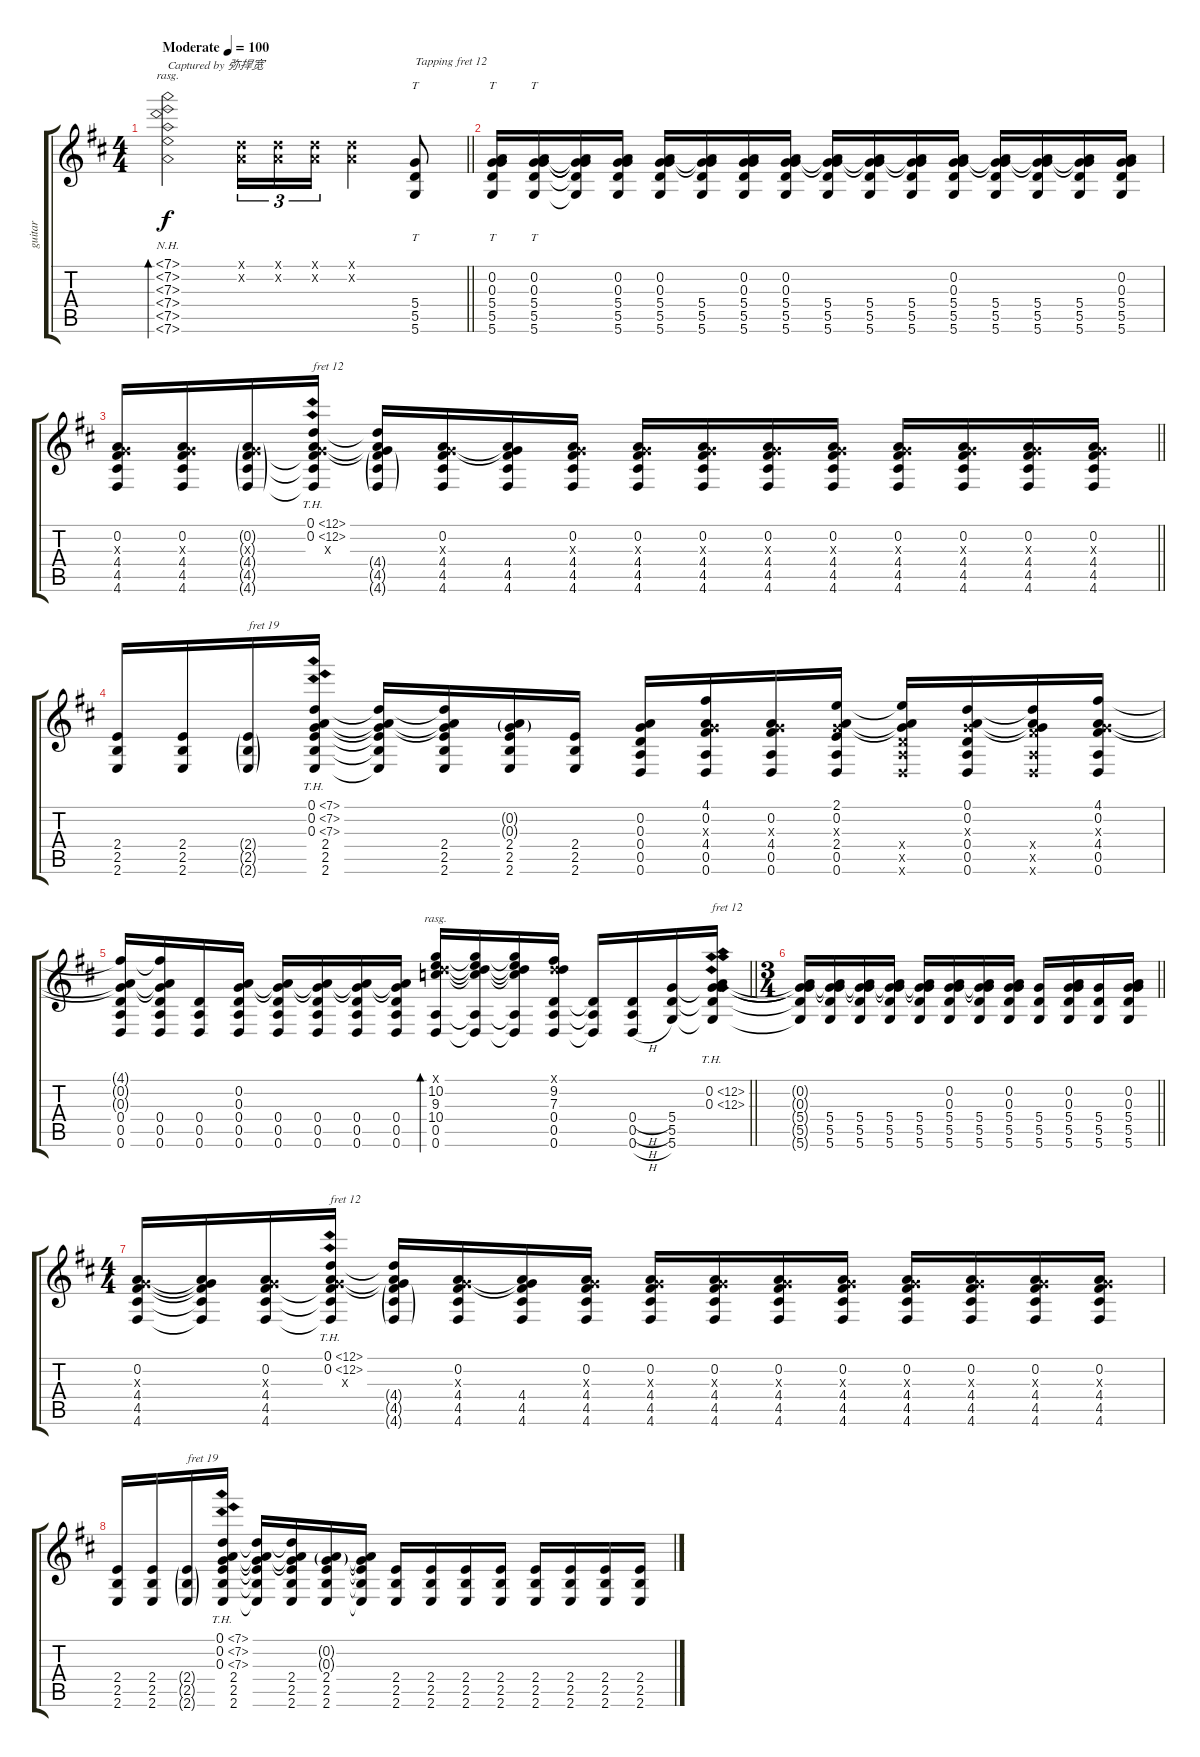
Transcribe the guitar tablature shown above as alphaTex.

\track ("guitar" "guitar") {instrument acousticguitarsteel}
\staff {score tabs}
\tuning (D4 A3 G3 D3 A2 D2) {hide}
\ts (4 4)
\tempo (100 "Moderate")
\clef g2
\barLineRight lightlight
\ks d
(7.1{nh} 7.2{nh} 7.3{nh} 7.4{nh} 7.5{nh} 7.6{nh}).2{bd 120 rasg ii txt "Captured by 弥捍宽" dy f instrument acousticguitarsteel} (0.1{x} 0.2{x}).16{tu (3 2)} (0.1{x} 0.2{x}).16{tu (3 2)} (0.1{x} 0.2{x}).16{tu (3 2)} (0.1{x} 0.2{x}).4 (5.4 5.5 5.6).8{tt txt "Tapping fret 12"} |
(0.2 0.3 5.4 5.5 5.6).16{tt} (0.2 0.3 5.4 5.5 5.6).16{tt} (0.2{t} 0.3{t} 5.4{t} 5.5{t} 5.6{t}).16 (0.2 0.3 5.4 5.5 5.6).16 (0.2 0.3 5.4 5.5 5.6).16 (0.2{t} 0.3{t} 5.4 5.5 5.6).16 (0.2 0.3 5.4 5.5 5.6).16 (0.2 0.3 5.4 5.5 5.6).16 (0.2{t} 0.3{t} 5.4 5.5 5.6).16 (0.2{t} 0.3{t} 5.4 5.5 5.6).16 (0.2{t} 0.3{t} 5.4 5.5 5.6).16 (0.2 0.3 5.4 5.5 5.6).16 (0.2{t} 0.3{t} 5.4 5.5 5.6).16 (0.2{t} 0.3{t} 5.4 5.5 5.6).16 (0.2{t} 0.3{t} 5.4 5.5 5.6).16 (0.2 0.3 5.4 5.5 5.6).16 |
\barLineRight lightlight
(0.2 0.3{x} 4.4 4.5 4.6).16 (0.2 0.3{x} 4.4 4.5 4.6).16 (0.2{g} 0.3{g x} 4.4{g} 4.5{g} 4.6{g}).16 (0.1{th 12} 0.2{th 12} 0.3{x} 4.4{t} 4.5{t} 4.6{t}).16{txt "fret 12"} (0.1{t} 0.2{t} 0.3{t} 4.4{g} 4.5{g} 4.6{g}).16 (0.2 0.3{x} 4.4 4.5 4.6).16 (0.2{t} 0.3{t} 4.4 4.5 4.6).16 (0.2 0.3{x} 4.4 4.5 4.6).16 (0.2 0.3{x} 4.4 4.5 4.6).16 (0.2 0.3{x} 4.4 4.5 4.6).16 (0.2 0.3{x} 4.4 4.5 4.6).16 (0.2 0.3{x} 4.4 4.5 4.6).16{txt ""} (0.2 0.3{x} 4.4 4.5 4.6).16 (0.2 0.3{x} 4.4 4.5 4.6).16 (0.2 0.3{x} 4.4 4.5 4.6).16 (0.2 0.3{x} 4.4 4.5 4.6).16 |
(2.4 2.5 2.6).16 (2.4 2.5 2.6).16 (2.4{g} 2.5{g} 2.6{g}).16{txt "fret 19"} (0.1{th 7} 0.2{th 7} 0.3{th 7} 2.4 2.5 2.6).16 (0.1{t} 0.2{t} 0.3{t} 2.4{t} 2.5{t} 2.6{t}).16 (0.1{t} 0.2{t} 0.3{t} 2.4 2.5 2.6).16 (0.2{g} 0.3{g} 2.4 2.5 2.6).16 (2.4 2.5 2.6).16 (0.2 0.3 0.4 0.5 0.6).16 (4.1 0.2 0.3{x} 4.4 0.5 0.6).16 (0.2 0.3{x} 4.4 0.5 0.6).16 (2.1 0.2 0.3{x} 2.4 0.5 0.6).16 (2.1{t} 0.2{t} 0.3{t} 0.4{x} 0.5{x} 0.6{x}).16 (0.1 0.2 0.3{x} 0.4 0.5 0.6).16 (0.1{t} 0.2{t} 0.3{t} 4.4{x} 0.5{x} 0.6{x}).16 (4.1 0.2 0.3{x} 4.4 0.5 0.6).16 |
\barLineRight lightlight
(4.1{t} 0.2{t} 0.3{t} 0.4 0.5 0.6).16 (4.1{t} 0.2{t} 0.3{t} 0.4 0.5 0.6).16 (0.4 0.5 0.6).16 (0.2 0.3 0.4 0.5 0.6).16 (0.2{t} 0.3{t} 0.4 0.5 0.6).16 (0.2{t} 0.3{t} 0.4 0.5 0.6).16 (0.2{t} 0.3{t} 0.4 0.5 0.6).16 (0.2{t} 0.3{t} 0.4 0.5 0.6).16 (0.1{x} 10.2 9.3 10.4 0.5 0.6).16{bd 120 rasg ii} (0.1{t} 10.2{t} 9.3{t} 10.4{t} 0.5{t} 0.6{t}).16 (0.1{t} 10.2{t} 9.3{t} 10.4{t} 0.5{t} 0.6{t}).16 (0.1{x} 9.2 7.3 0.4 0.5 0.6).16 (0.4{t} 0.5{t} 0.6{t}).16 (0.4{h} 0.5{h} 0.6{h}).16 (5.4 5.5 5.6).16 (0.2{th 12} 0.3{th 12} 5.4{th 12 t} 5.5{th 12 t} 5.6{th 12 t}).16{txt "fret 12"} |
\ts (3 4)
\barLineRight lightlight
(0.2{t} 0.3{t} 5.4{t} 5.5{t} 5.6{t}).16 (0.2{t} 0.3{t} 5.4 5.5 5.6).16 (0.2{t} 0.3{t} 5.4 5.5 5.6).16 (0.2{t} 0.3{t} 5.4 5.5 5.6).16 (0.2{t} 0.3{t} 5.4 5.5 5.6).16 (0.2 0.3 5.4 5.5 5.6).16 (0.2{t} 0.3{t} 5.4 5.5 5.6).16 (0.2 0.3 5.4 5.5 5.6).16 (5.4 5.5 5.6).16 (0.2 0.3 5.4 5.5 5.6).16 (5.4 5.5 5.6).16 (0.2 0.3 5.4 5.5 5.6).16 |
\ts (4 4)
(0.2 0.3{x} 4.4 4.5 4.6).16 (0.2{t} 0.3{t} 4.4{t} 4.5{t} 4.6{t}).16 (0.2 0.3{x} 4.4 4.5 4.6).16 (0.1{th 12} 0.2{th 12} 0.3{x} 4.4{t} 4.5{t} 4.6{t}).16{txt "fret 12"} (0.1{t} 0.2{t} 0.3{t} 4.4{g} 4.5{g} 4.6{g}).16 (0.2 0.3{x} 4.4 4.5 4.6).16 (0.2{t} 0.3{t} 4.4 4.5 4.6).16 (0.2 0.3{x} 4.4 4.5 4.6).16 (0.2 0.3{x} 4.4 4.5 4.6).16 (0.2 0.3{x} 4.4 4.5 4.6).16 (0.2 0.3{x} 4.4 4.5 4.6).16 (0.2 0.3{x} 4.4 4.5 4.6).16 (0.2 0.3{x} 4.4 4.5 4.6).16 (0.2 0.3{x} 4.4 4.5 4.6).16 (0.2 0.3{x} 4.4 4.5 4.6).16 (0.2 0.3{x} 4.4 4.5 4.6).16 |
(2.4 2.5 2.6).16 (2.4 2.5 2.6).16 (2.4{g} 2.5{g} 2.6{g}).16{txt "fret 19"} (0.1{th 7} 0.2{th 7} 0.3{th 7} 2.4 2.5 2.6).16 (0.1{t} 0.2{t} 0.3{t} 2.4{t} 2.5{t} 2.6{t}).16 (0.1{t} 0.2{t} 0.3{t} 2.4 2.5 2.6).16 (0.2{g} 0.3{g} 2.4 2.5 2.6).16 (0.2{t} 0.3{t} 2.4{t} 2.5{t} 2.6{t}).16 (2.4 2.5 2.6).16 (2.4 2.5 2.6).16 (2.4 2.5 2.6).16 (2.4 2.5 2.6).16 (2.4 2.5 2.6).16 (2.4 2.5 2.6).16 (2.4 2.5 2.6).16 (2.4 2.5 2.6).16
